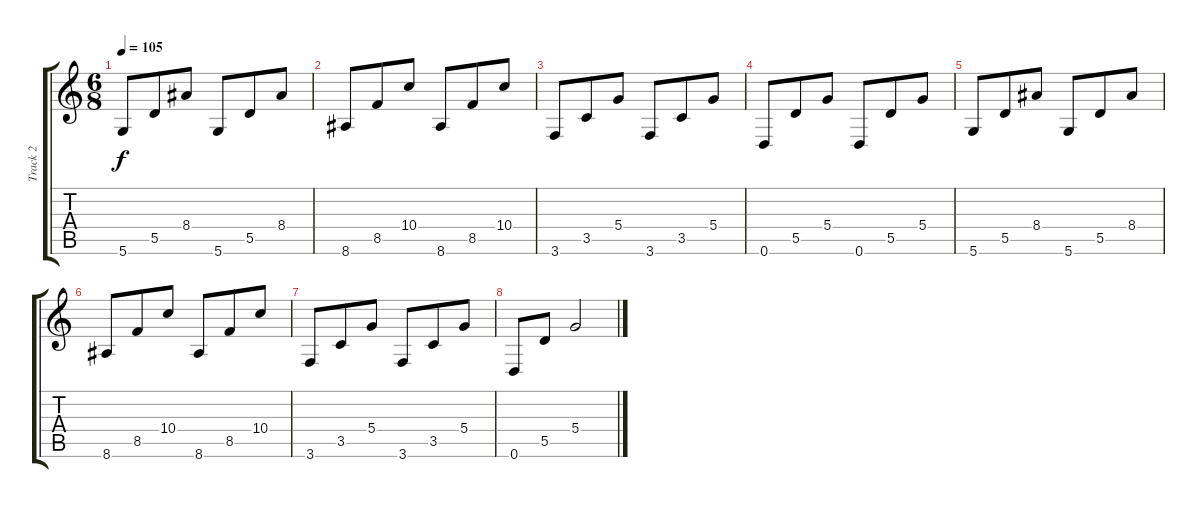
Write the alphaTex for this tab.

\track ("Track 2" "Track 2") {instrument distortionguitar}
\staff {score tabs}
\tuning (E4 B3 G3 D3 A2 D2) {hide}
\ts (6 8)
\tempo 105
\clef g2
\ks c
5.6.8{dy f balance 8 instrument acousticguitarsteel} 5.5.8 8.4.8 5.6.8 5.5.8 8.4.8 |
8.6.8 8.5.8 10.4.8 8.6.8 8.5.8 10.4.8 |
3.6.8 3.5.8 5.4.8 3.6.8 3.5.8 5.4.8 |
0.6.8 5.5.8 5.4.8 0.6.8 5.5.8 5.4.8 |
5.6.8 5.5.8 8.4.8 5.6.8 5.5.8 8.4.8 |
8.6.8 8.5.8 10.4.8 8.6.8 8.5.8 10.4.8 |
3.6.8 3.5.8 5.4.8 3.6.8 3.5.8 5.4.8 |
0.6.8 5.5.8 5.4.2
